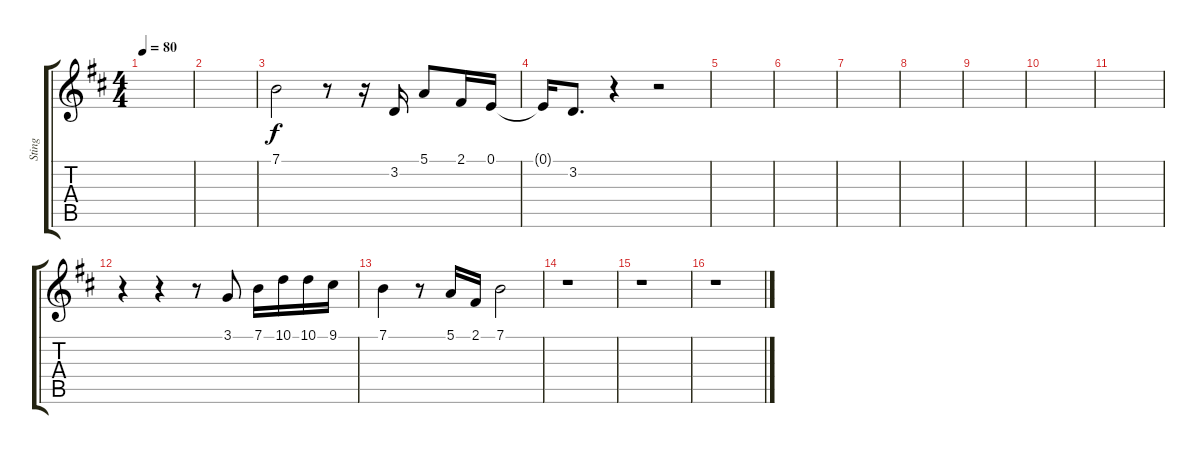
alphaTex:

\track ("Sting" "Sting") {instrument clarinet}
\staff {score tabs}
\tuning (E4 B3 G3 D3 A2 E2) {hide}
\ts (4 4)
\tempo 80
\clef g2
\ks d
|
|
7.1.2 r.8 r.16 3.2.16 5.1.8 2.1.16 0.1.16 |
0.1{t}.16 3.2.8{d} r.4 r.2 |
|
|
|
|
|
|
|
r.4 r.4 r.8 3.1.8 7.1.16 10.1.16 10.1.16 9.1.16 |
7.1.4 r.8 5.1.16 2.1.16 7.1.2 |
r.1 |
r.1 |
r.1
